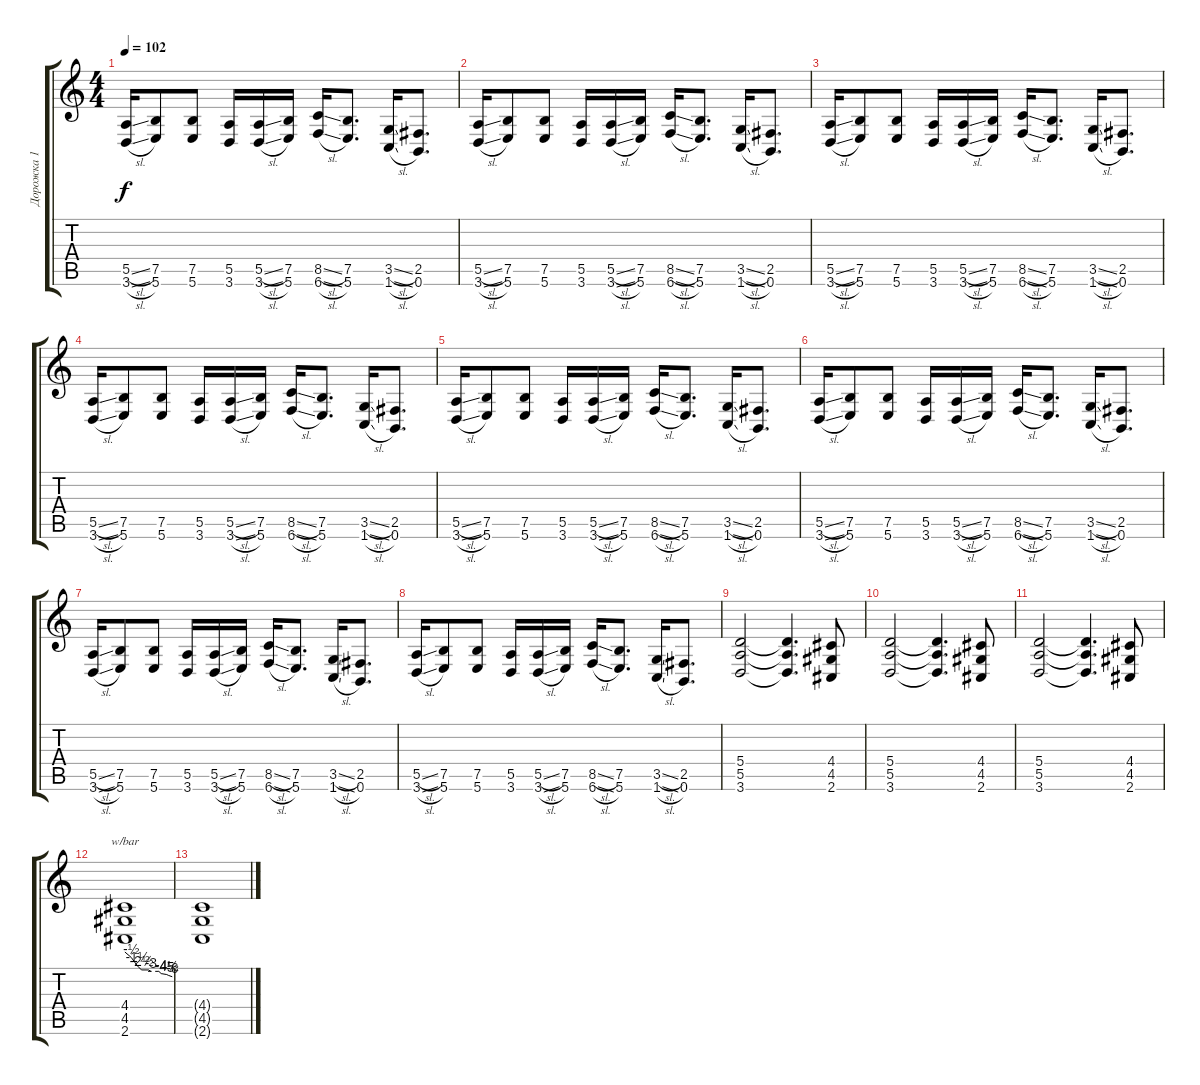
\track ("Дорожка 1" "Дорожка 1") {instrument overdrivenguitar}
\staff {score tabs}
\tuning (B3 Gb3 D3 A2 E2 B1) {hide}
\ts (4 4)
\tempo 102
\clef g2
\ks c
(5.5{sl} 3.6{sl}).16{dy f} (7.5 5.6).8 (7.5 5.6).8 (5.5 3.6).16 (5.5{sl} 3.6{sl}).16 (7.5 5.6).16 (8.5{sl} 6.6{sl}).16 (7.5 5.6).8{d} (3.5{sl} 1.6{sl}).16 (2.5 0.6).8{d} |
(5.5{sl} 3.6{sl}).16 (7.5 5.6).8 (7.5 5.6).8 (5.5 3.6).16 (5.5{sl} 3.6{sl}).16 (7.5 5.6).16 (8.5{sl} 6.6{sl}).16 (7.5 5.6).8{d} (3.5{sl} 1.6{sl}).16 (2.5 0.6).8{d} |
(5.5{sl} 3.6{sl}).16 (7.5 5.6).8 (7.5 5.6).8 (5.5 3.6).16 (5.5{sl} 3.6{sl}).16 (7.5 5.6).16 (8.5{sl} 6.6{sl}).16 (7.5 5.6).8{d} (3.5{sl} 1.6{sl}).16 (2.5 0.6).8{d} |
(5.5{sl} 3.6{sl}).16 (7.5 5.6).8 (7.5 5.6).8 (5.5 3.6).16 (5.5{sl} 3.6{sl}).16 (7.5 5.6).16 (8.5{sl} 6.6{sl}).16 (7.5 5.6).8{d} (3.5{sl} 1.6{sl}).16 (2.5 0.6).8{d} |
(5.5{sl} 3.6{sl}).16 (7.5 5.6).8 (7.5 5.6).8 (5.5 3.6).16 (5.5{sl} 3.6{sl}).16 (7.5 5.6).16 (8.5{sl} 6.6{sl}).16 (7.5 5.6).8{d} (3.5{sl} 1.6{sl}).16 (2.5 0.6).8{d} |
(5.5{sl} 3.6{sl}).16 (7.5 5.6).8 (7.5 5.6).8 (5.5 3.6).16 (5.5{sl} 3.6{sl}).16 (7.5 5.6).16 (8.5{sl} 6.6{sl}).16 (7.5 5.6).8{d} (3.5{sl} 1.6{sl}).16 (2.5 0.6).8{d} |
(5.5{sl} 3.6{sl}).16 (7.5 5.6).8 (7.5 5.6).8 (5.5 3.6).16 (5.5{sl} 3.6{sl}).16 (7.5 5.6).16 (8.5{sl} 6.6{sl}).16 (7.5 5.6).8{d} (3.5{sl} 1.6{sl}).16 (2.5 0.6).8{d} |
(5.5{sl} 3.6{sl}).16 (7.5 5.6).8 (7.5 5.6).8 (5.5 3.6).16 (5.5{sl} 3.6{sl}).16 (7.5 5.6).16 (8.5{sl} 6.6{sl}).16 (7.5 5.6).8{d} (3.5{sl} 1.6{sl}).16 (2.5 0.6).8{d} |
(5.4 5.5 3.6).2 (5.4{t} 5.5{t} 3.6{t}).4{d} (4.4 4.5 2.6).8 |
(5.4 5.5 3.6).2 (5.4{t} 5.5{t} 3.6{t}).4{d} (4.4 4.5 2.6).8 |
(5.4 5.5 3.6).2 (5.4{t} 5.5{t} 3.6{t}).4{d} (4.4 4.5 2.6).8 |
(4.4 4.5 2.6).1{tbe (custom default 0 0 8 -2 16 -6 21 -10 30 -10 33 -12 43 -12 46 -16 53 -18 55 -20 60 -24)} |
(4.4{t} 4.5{t} 2.6{t}).1
